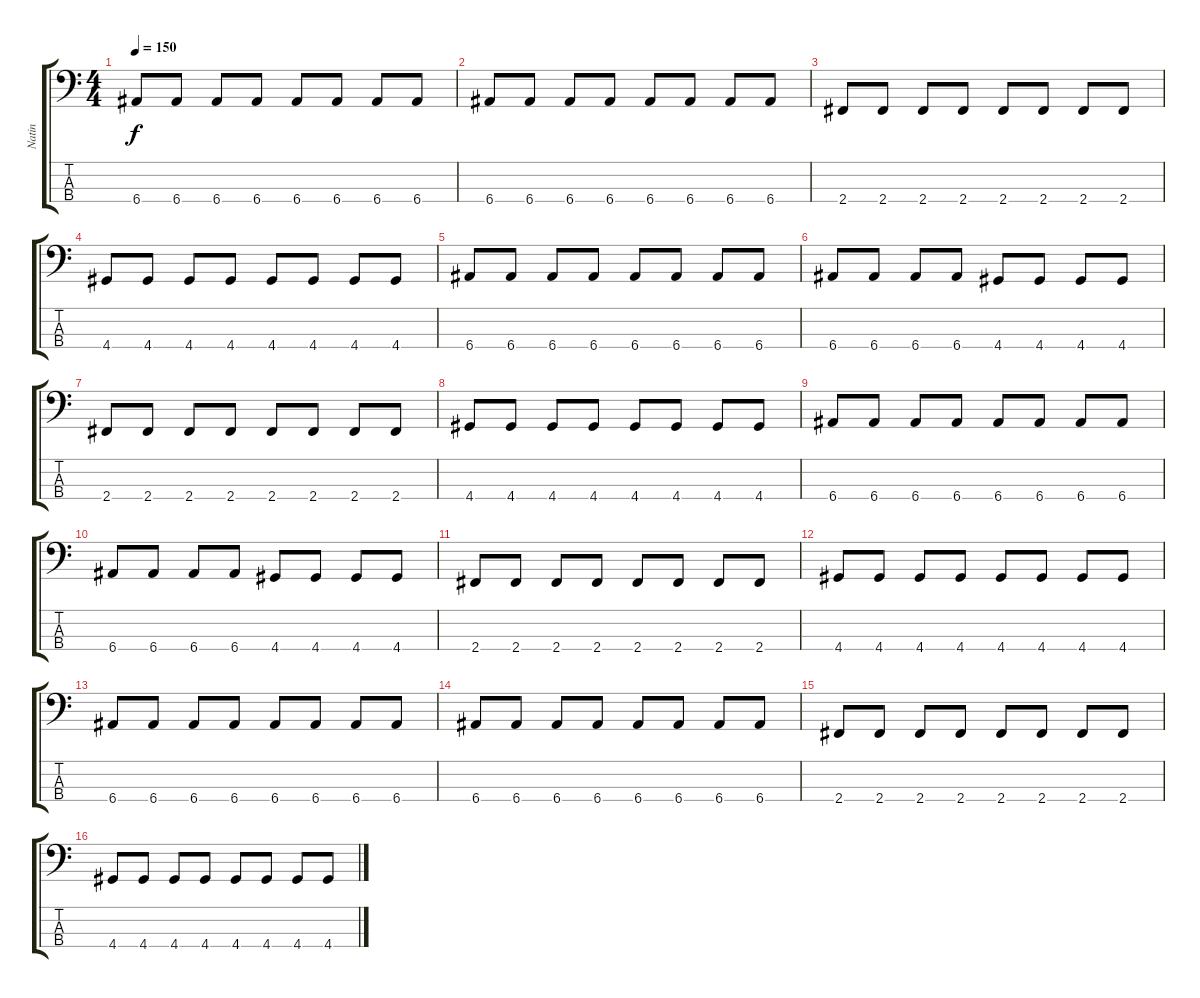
\track ("Natin" "Natin") {instrument electricbassfinger}
\staff {score tabs}
\tuning (G2 D2 A1 E1) {hide}
\ts (4 4)
\tempo 150
\clef f4
\ks c
6.4.8{dy f} 6.4.8 6.4.8 6.4.8 6.4.8 6.4.8 6.4.8 6.4.8 |
6.4.8 6.4.8 6.4.8 6.4.8 6.4.8 6.4.8 6.4.8 6.4.8 |
2.4.8 2.4.8 2.4.8 2.4.8 2.4.8 2.4.8 2.4.8 2.4.8 |
4.4.8 4.4.8 4.4.8 4.4.8 4.4.8 4.4.8 4.4.8 4.4.8 |
6.4.8 6.4.8 6.4.8 6.4.8 6.4.8 6.4.8 6.4.8 6.4.8 |
6.4.8 6.4.8 6.4.8 6.4.8 4.4.8 4.4.8 4.4.8 4.4.8 |
2.4.8 2.4.8 2.4.8 2.4.8 2.4.8 2.4.8 2.4.8 2.4.8 |
4.4.8 4.4.8 4.4.8 4.4.8 4.4.8 4.4.8 4.4.8 4.4.8 |
6.4.8 6.4.8 6.4.8 6.4.8 6.4.8 6.4.8 6.4.8 6.4.8 |
6.4.8 6.4.8 6.4.8 6.4.8 4.4.8 4.4.8 4.4.8 4.4.8 |
2.4.8 2.4.8 2.4.8 2.4.8 2.4.8 2.4.8 2.4.8 2.4.8 |
4.4.8 4.4.8 4.4.8 4.4.8 4.4.8 4.4.8 4.4.8 4.4.8 |
6.4.8 6.4.8 6.4.8 6.4.8 6.4.8 6.4.8 6.4.8 6.4.8 |
6.4.8 6.4.8 6.4.8 6.4.8 6.4.8 6.4.8 6.4.8 6.4.8 |
2.4.8 2.4.8 2.4.8 2.4.8 2.4.8 2.4.8 2.4.8 2.4.8 |
4.4.8 4.4.8 4.4.8 4.4.8 4.4.8 4.4.8 4.4.8 4.4.8
